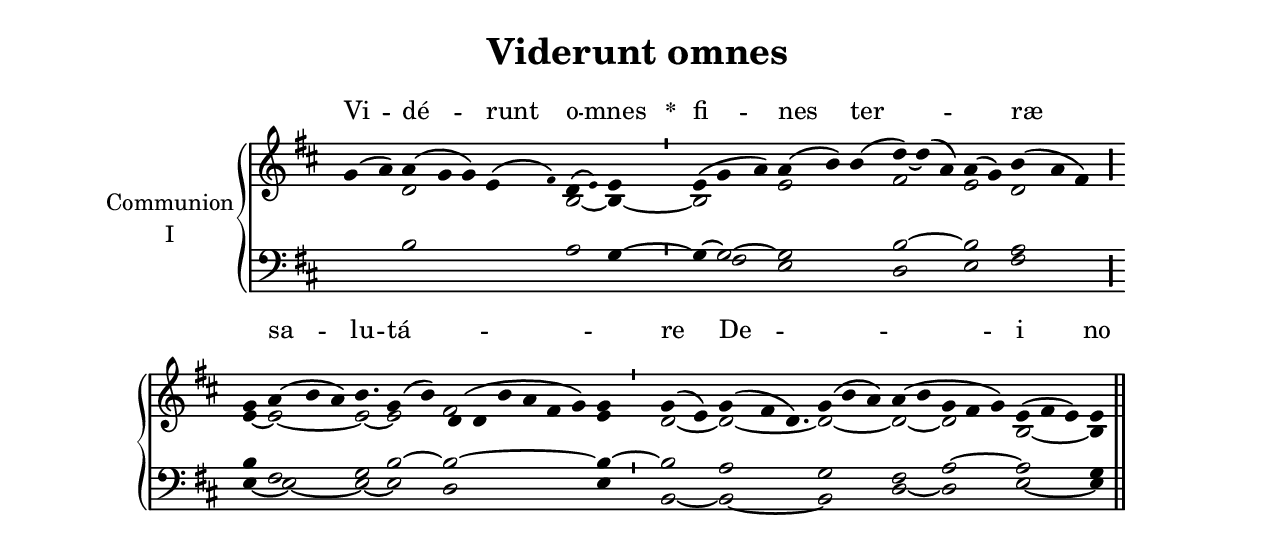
\version "2.18"
\include "gregorian.ly"
\include "noh2.ily"


%Page reference: page i.65
%(volume.page)

global = {
 \key e \dorian
 \cadenzaOn 
}

\header {
  title = \markup \center-column {"Viderunt omnes" \vspace #1 }
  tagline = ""
  composer = ""
}

\paper {
 #(include-special-characters)
  oddHeaderMarkup = \markup \fill-line {
    \line {}
    \center-column {
      \on-the-fly #first-page     " "
      \on-the-fly #not-first-page "Viderunt omnes"
    }
    \line { \on-the-fly #print-page-number-check-first \fromproperty #'page:page-number-string }
  }
  evenHeaderMarkup = \markup \fill-line {
    \line { \on-the-fly #print-page-number-check-first \fromproperty #'page:page-number-string }
    \center-column { "Viderunt omnes" }
    \line {}
  }
}

chantText = \lyricmode {
Vi -- dé -- runt o -- mnes 
\set stanza = " * " fi -- nes ter -- _ ræ _ 
sa -- lu -- tá -- _ _ re De -- _ _ i no -- stri. }

chantMusic = {
\tieDown  g'4 ( a'4) a'4 ( g'4 g'4) e'4 ( \once \tweak #'font-size #-4 fis' ) d'4 ( \once \tweak #'font-size #-4 e' ) e'4 \divisioMinima
 e'4 ( g'4 a'4) a'4 ( b'4) b'4 ( d''4) ~ d''4 ( a'4) a'4 ( g'4) b'4 ( a'4 fis'4) \divisioMaior \forceBreak

 g'4 a'4 ( b'4 a'4) b'4. g'4 ( b'4) d'4 ( d'4 b'4 a'4 fis'4 g'4) g'4 \divisioMinima
 g'4 ( e'4) g'4 ( fis'4 d'4.) g'4 ( b'4 a'4) a'4 ( b'4 g'4 fis'4 g'4) e'4 ( fis'4 e'4) e'4 \finalis

}

altoMusic = {
r2 d'2*5/2 b2 ~ b4 ~ \divisioMinima
b2*3/2 e'2*3/2 fis'2*3/2 e'2 d'2*3/2 \divisioMaior
e'4 ~ e'2*3/2 ~ e'2*3/4 ~ e'2 fis'2*6/2 e'4 \divisioMinima
d'2 ~ d'2*7/4 ~ d'2*3/2 ~ d'2 ~ d'2*3/2 b2*3/2 ~ b4 \finalis
}

tenorMusic = {
r2 b2*5/2 a2 g4 ~ \divisioMinima
g4 ~ g2 ~ g2*3/2 b2*3/2 ~ b2 a2*3/2 \divisioMaior
b4 fis2*3/2 g2*3/4 b2 ~ b2*6/2 ~ b4 ~ \divisioMinima
b2 a2*7/4 g2*3/2 fis2 a2*3/2 ~ a2*3/2 g4 \finalis
}

bassMusic = {
r2*11/2 fis2 e2*3/2 d2*3/2 e2 fis2*3/2 \divisioMaior
e4 ~ e2*3/2 ~ e2*3/4 ~ e2 d2*6/2 e4 \divisioMinima
b,2 ~ b,2*7/4 ~ b,2*3/2 d2 ~ d2*3/2 e2*3/2 ~ e4 \finalis
}

voiceLines = {
\voiceLineStyle


}

\score{
  <<
    \new GrandStaff <<
      \set GrandStaff.autoBeaming = ##f
      \set GrandStaff.instrumentName = \markup \center-column {
        "Communion"
        "I"
      }
      \new Staff = up <<
        \new Voice = "chant" {
          \voiceOne \global \chantMusic
        }
        \new Voice {
          \voiceTwo \global \altoMusic
        }
      >>

      \new Staff = down <<
        \clef bass
        \new Voice {
          \voiceOne \global \tenorMusic
        }
        \new Voice {
          \voiceTwo \global \bassMusic
        }
	\new Voice {
        \voiceThree \global \voiceLines
        }
      >>
    >>
    \new Lyrics \lyricsto chant {
      \chantText
    }
  >>
  \layout{
  }
  \midi{
    \tempo 4 = 125
  }
}
